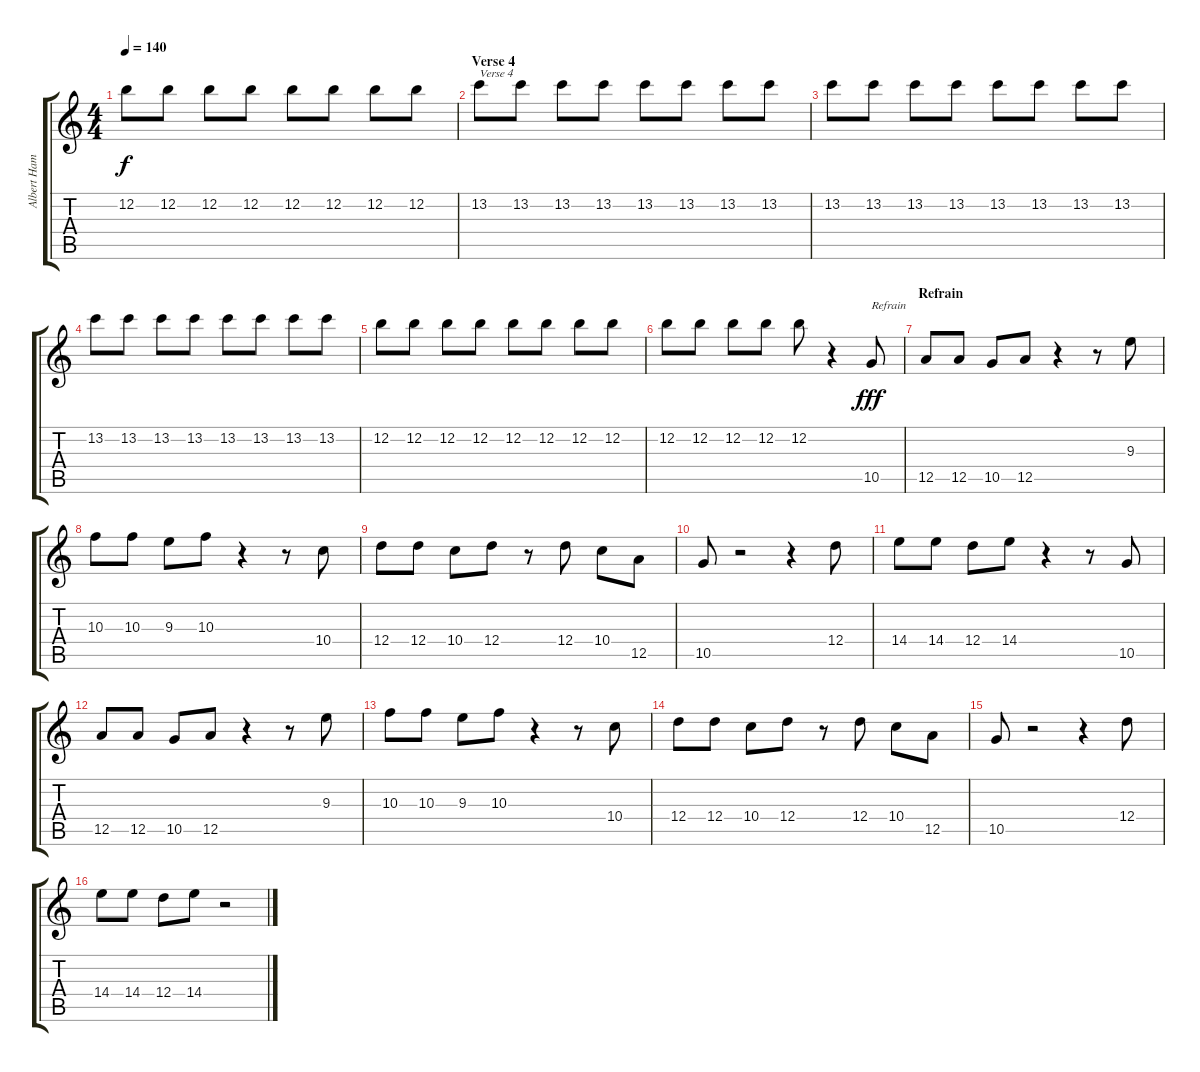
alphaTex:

\track ("Albert Hammond Jr.? (right)" "Albert Ham") {instrument distortionguitar}
\staff {score tabs}
\tuning (E4 B3 G3 D3 A2 E2) {hide}
\ts (4 4)
\tempo 140
\clef g2
\ks c
12.2.8{dy f} 12.2.8 12.2.8 12.2.8 12.2.8 12.2.8 12.2.8 12.2.8 |
\section ("" "Verse 4")
13.2.8{txt "Verse 4"} 13.2.8 13.2.8 13.2.8 13.2.8 13.2.8 13.2.8 13.2.8 |
13.2.8 13.2.8 13.2.8 13.2.8 13.2.8 13.2.8 13.2.8 13.2.8 |
13.2.8 13.2.8 13.2.8 13.2.8 13.2.8 13.2.8 13.2.8 13.2.8 |
12.2.8 12.2.8 12.2.8 12.2.8 12.2.8 12.2.8 12.2.8 12.2.8 |
12.2.8 12.2.8 12.2.8 12.2.8 12.2.8 r.4 10.5.8{txt "Refrain " dy fff} |
\section ("" "Refrain ")
12.5.8 12.5.8 10.5.8 12.5.8 r.4 r.8 9.3.8 |
10.3.8 10.3.8 9.3.8 10.3.8 r.4 r.8 10.4.8 |
12.4.8 12.4.8 10.4.8 12.4.8 r.8 12.4.8 10.4.8 12.5.8 |
10.5.8 r.2 r.4 12.4.8 |
14.4.8 14.4.8 12.4.8 14.4.8 r.4 r.8 10.5.8 |
12.5.8 12.5.8 10.5.8 12.5.8 r.4 r.8 9.3.8 |
10.3.8 10.3.8 9.3.8 10.3.8 r.4 r.8 10.4.8 |
12.4.8 12.4.8 10.4.8 12.4.8 r.8 12.4.8 10.4.8 12.5.8 |
10.5.8 r.2 r.4 12.4.8 |
14.4.8 14.4.8 12.4.8 14.4.8 r.2
